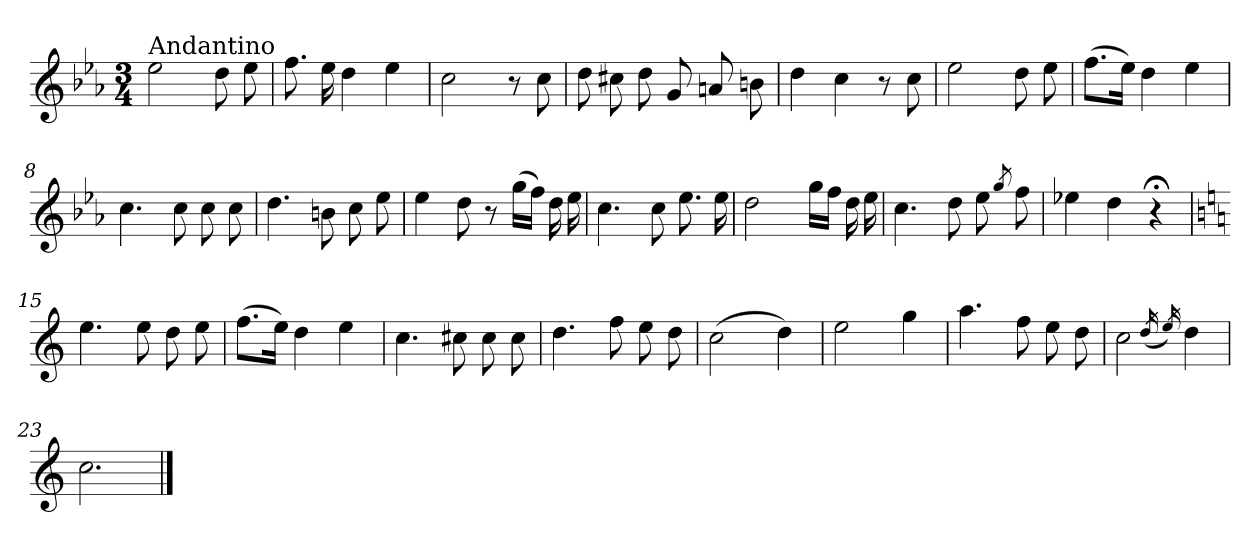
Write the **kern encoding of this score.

**kern
*part1
*staff1
*clefG2
*k[b-e-a-]
*c:
*M3/4
=1
!LO:TX:a:t=Andantino
2ee-\
8dd\
8ee-\
=2
8.ff\
16ee-\
4dd\
4ee-\
=3
2cc\
8r
8cc\
=4
8dd\
8cc#X\
8dd\
8g/
8an/
8bn\
=5
4dd\
4cc\
8r
8cc\
=6
2ee-\
8dd\
8ee-\
!!LO:LB:g=z
=7
(>8.ff\L
16ee-\Jk)
4dd\
4ee-\
=8
4.cc\
8cc\
8cc\
8cc\
=9
4.dd\
8bn\
8cc\
8ee-\
=10
4ee-\
8dd\
8r
(>16gg\LL
16ff\JJ)
16dd\
16ee-\
=11
4.cc\
8cc\
8.ee-\
16ee-\
=12
2dd\
16gg\LL
16ff\JJ
16dd\
16ee-\
=13
4.cc\
8dd\
8ee-\
8qgg/
8ff\
!!LO:LB:g=z
=14
4ee-X\
4dd\
4r;<
=15
*k[]
4.ee\
8ee\
8dd\
8ee\
=16
(>8.ff\L
16ee\Jk)
4dd\
4ee\
=17
4.cc\
8cc#X\
8cc#\
8cc#\
=18
4.dd\
8ff\
8ee\
8dd\
=19
(>2cc\
4dd\)
=20
2ee\
4gg\
!!LO:LB:g=z
=21
4.aa\
8ff\
8ee\
8dd\
=22
2cc\
(<16qdd/
16qee/)
4dd\
=23
2.cc\
==
*-
